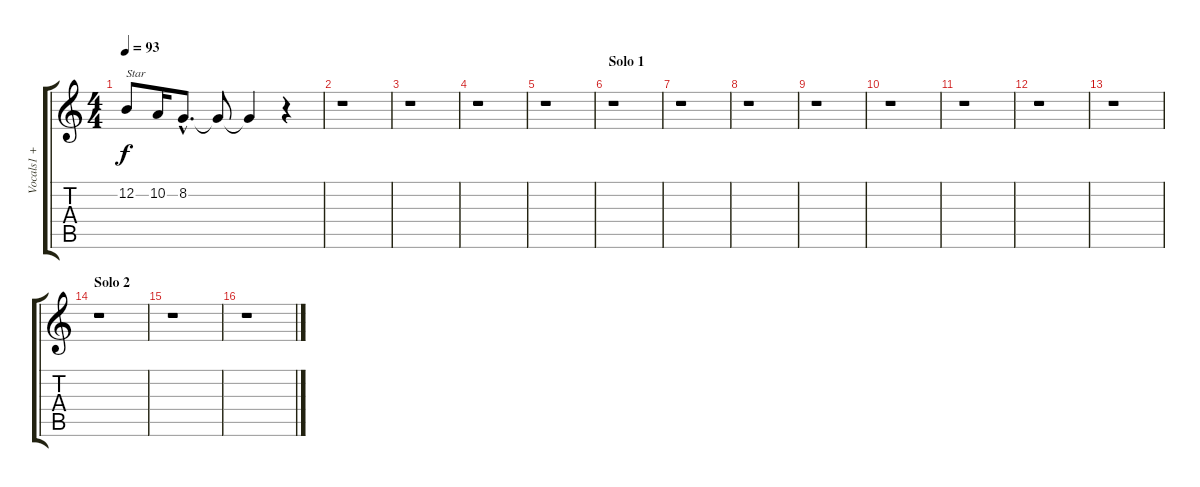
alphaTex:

\track ("Vocals1 + Lyrics" "Vocals1 + ") {instrument frenchhorn}
\staff {score tabs}
\tuning (E4 B3 G3 D3 A2 E2) {hide}
\ts (4 4)
\tempo 93
\clef g2
\ks c
12.2.8{txt "Star" dy f} 10.2.16 8.2{hac}.8{d} 8.2{t}.8 8.2{t}.4 r.4 |
\section ("" "")
r.1 |
r.1 |
r.1 |
r.1 |
\section ("" "Solo 1")
r.1 |
r.1 |
r.1 |
r.1 |
r.1 |
r.1 |
r.1 |
r.1 |
\section ("" "Solo 2")
r.1 |
r.1 |
r.1
